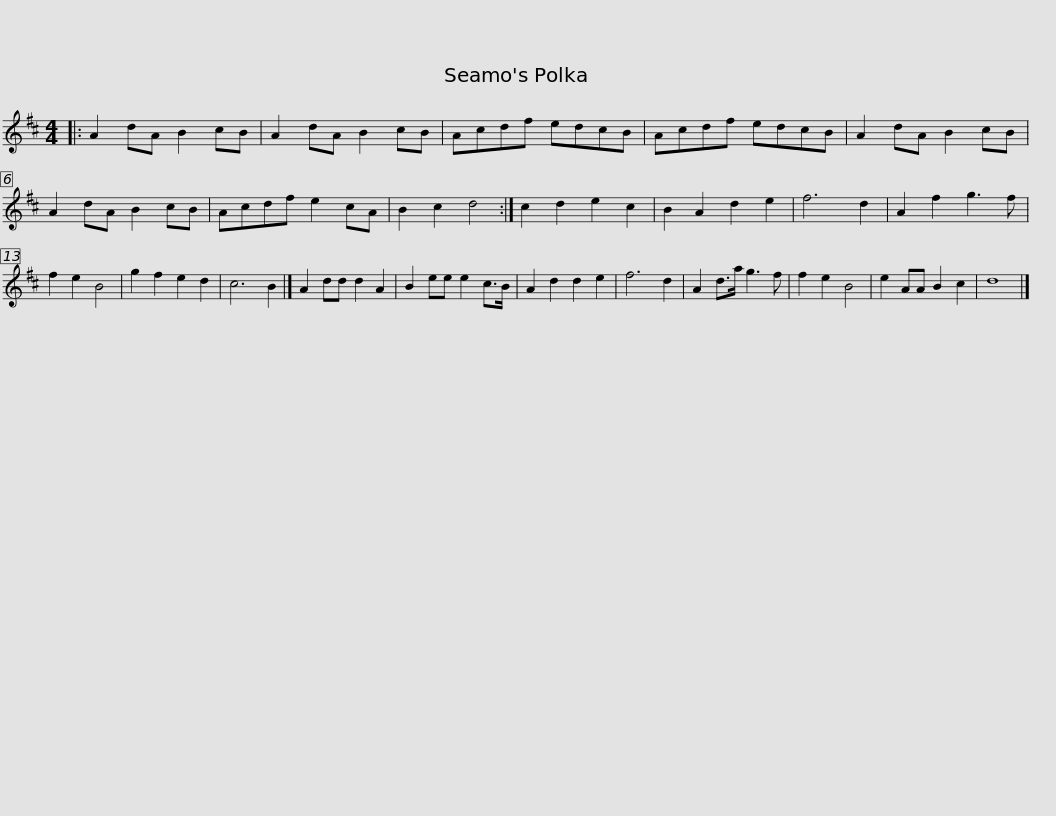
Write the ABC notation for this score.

X:1
L:1/8
M:4/4
I:linebreak $
K:D
V:1 treble
V:1
|: A2 dA B2 cB | A2 dA B2 cB | Acdf edcB | Acdf edcB | A2 dA B2 cB | %5
 A2 dA B2 cB |$ Acdf e2 cA | B2 c2 d4 :| c2 d2 e2 c2 | B2 A2 d2 e2 | %10
 f6 d2 | A2 f2 g3 f | f2 e2 B4 | g2 f2 e2 d2 | c6 B2 |] %15
 A2 dd d2 A2 |$ B2 ee e2 c>B | A2 d2 d2 e2 | f6 d2 | A2 d>a g3 f | %20
 f2 e2 B4 | e2 AA B2 c2 | d8 |] %23
